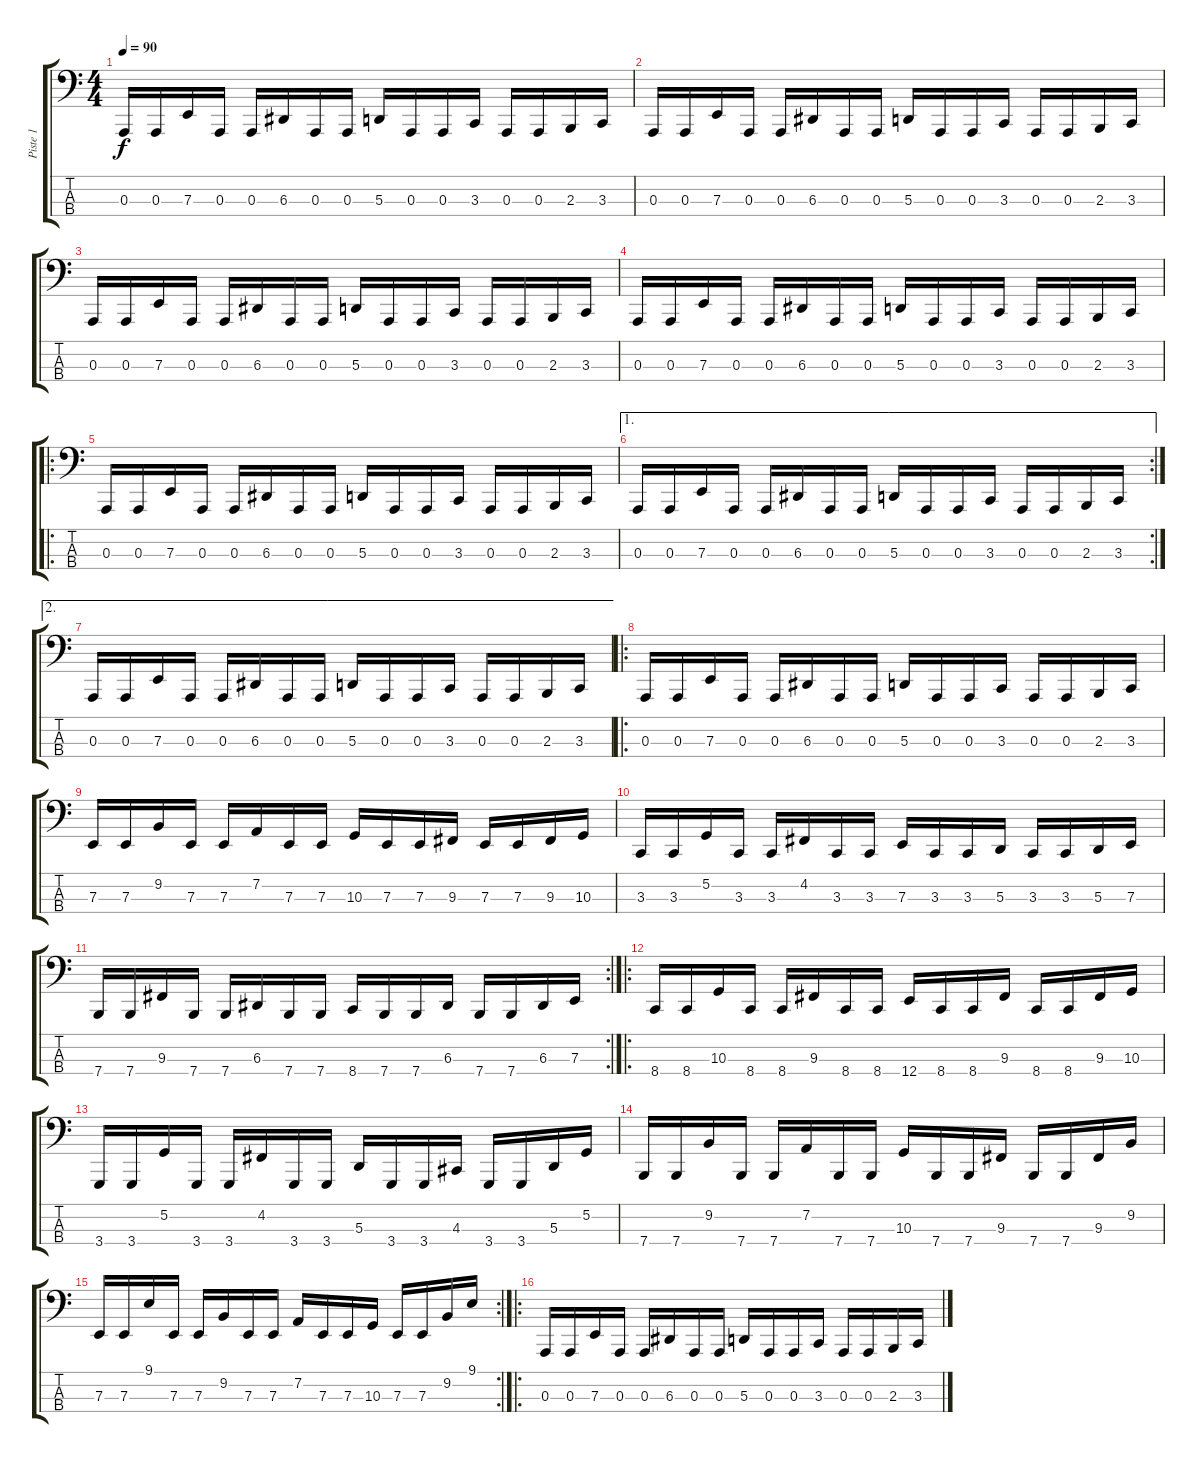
\track ("Piste 1" "Piste 1") {instrument lead2sawtooth}
\staff {score tabs}
\tuning (G2 D2 A1 E1) {hide}
\ts (4 4)
\tempo 90
\clef f4
\ks c
0.3.16{dy f instrument lead2sawtooth} 0.3.16 7.3.16 0.3.16 0.3.16 6.3.16 0.3.16 0.3.16 5.3.16 0.3.16 0.3.16 3.3.16 0.3.16 0.3.16 2.3.16 3.3.16 |
0.3.16 0.3.16 7.3.16 0.3.16 0.3.16 6.3.16 0.3.16 0.3.16 5.3.16 0.3.16 0.3.16 3.3.16 0.3.16 0.3.16 2.3.16 3.3.16 |
0.3.16 0.3.16 7.3.16 0.3.16 0.3.16 6.3.16 0.3.16 0.3.16 5.3.16 0.3.16 0.3.16 3.3.16 0.3.16 0.3.16 2.3.16 3.3.16 |
0.3.16 0.3.16 7.3.16 0.3.16 0.3.16 6.3.16 0.3.16 0.3.16 5.3.16 0.3.16 0.3.16 3.3.16 0.3.16 0.3.16 2.3.16 3.3.16 |
\ro
0.3.16 0.3.16 7.3.16 0.3.16 0.3.16 6.3.16 0.3.16 0.3.16 5.3.16 0.3.16 0.3.16 3.3.16 0.3.16 0.3.16 2.3.16 3.3.16 |
\ae 1
\rc 2
0.3.16 0.3.16 7.3.16 0.3.16 0.3.16 6.3.16 0.3.16 0.3.16 5.3.16 0.3.16 0.3.16 3.3.16 0.3.16 0.3.16 2.3.16 3.3.16 |
\ae 2
0.3.16 0.3.16 7.3.16 0.3.16 0.3.16 6.3.16 0.3.16 0.3.16 5.3.16 0.3.16 0.3.16 3.3.16 0.3.16 0.3.16 2.3.16 3.3.16 |
\ro
0.3.16 0.3.16 7.3.16 0.3.16 0.3.16 6.3.16 0.3.16 0.3.16 5.3.16 0.3.16 0.3.16 3.3.16 0.3.16 0.3.16 2.3.16 3.3.16 |
7.3.16 7.3.16 9.2.16 7.3.16 7.3.16 7.2.16 7.3.16 7.3.16 10.3.16 7.3.16 7.3.16 9.3.16 7.3.16 7.3.16 9.3.16 10.3.16 |
3.3.16 3.3.16 5.2.16 3.3.16 3.3.16 4.2.16 3.3.16 3.3.16 7.3.16 3.3.16 3.3.16 5.3.16 3.3.16 3.3.16 5.3.16 7.3.16 |
\rc 2
7.4.16 7.4.16 9.3.16 7.4.16 7.4.16 6.3.16 7.4.16 7.4.16 8.4.16 7.4.16 7.4.16 6.3.16 7.4.16 7.4.16 6.3.16 7.3.16 |
\ro
8.4.16 8.4.16 10.3.16 8.4.16 8.4.16 9.3.16 8.4.16 8.4.16 12.4.16 8.4.16 8.4.16 9.3.16 8.4.16 8.4.16 9.3.16 10.3.16 |
3.4.16 3.4.16 5.2.16 3.4.16 3.4.16 4.2.16 3.4.16 3.4.16 5.3.16 3.4.16 3.4.16 4.3.16 3.4.16 3.4.16 5.3.16 5.2.16 |
7.4.16 7.4.16 9.2.16 7.4.16 7.4.16 7.2.16 7.4.16 7.4.16 10.3.16 7.4.16 7.4.16 9.3.16 7.4.16 7.4.16 9.3.16 9.2.16 |
\rc 2
7.3.16 7.3.16 9.1.16 7.3.16 7.3.16 9.2.16 7.3.16 7.3.16 7.2.16 7.3.16 7.3.16 10.3.16 7.3.16 7.3.16 9.2.16 9.1.16 |
\ro
0.3.16 0.3.16 7.3.16 0.3.16 0.3.16 6.3.16 0.3.16 0.3.16 5.3.16 0.3.16 0.3.16 3.3.16 0.3.16 0.3.16 2.3.16 3.3.16
